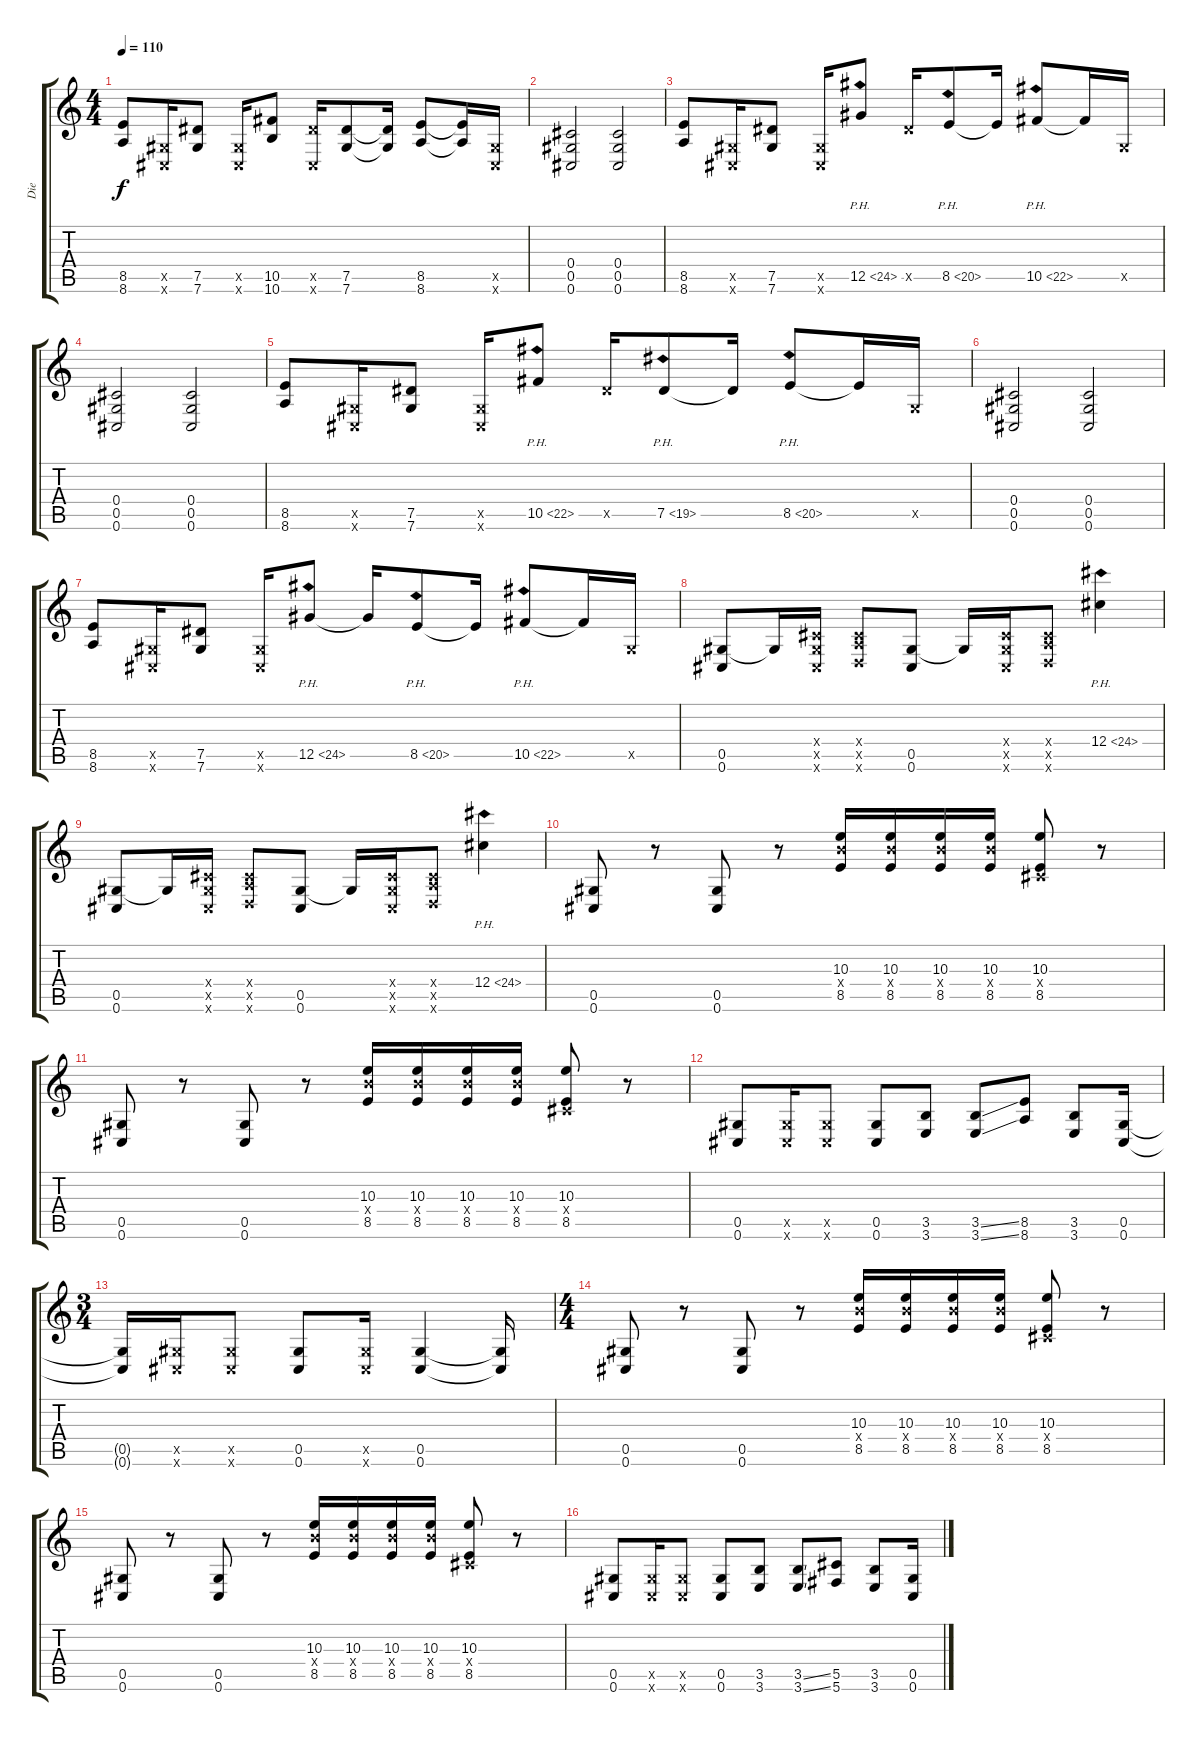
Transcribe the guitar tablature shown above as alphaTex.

\track ("Die" "Die") {instrument distortionguitar}
\staff {score tabs}
\tuning (Eb4 Bb3 Gb3 Db3 Ab2 Db2) {hide}
\ts (4 4)
\tempo 110
\clef g2
\ks c
(8.5 8.6).8{dy f} (0.5{x} 0.6{x}).16 (7.5 7.6).8 (0.5{x} 0.6{x}).16 (10.5 10.6).8 (7.5{x} 0.6{x}).16 (7.5 7.6).8 (7.5{t} 7.6{t}).16 (8.5 8.6).8 (8.5{t} 8.6{t}).16 (0.5{x} 0.6{x}).16 |
(0.4 0.5 0.6).2 (0.4 0.5 0.6).2 |
(8.5 8.6).8 (0.5{x} 0.6{x}).16 (7.5 7.6).8 (0.5{x} 0.6{x}).16 12.5{ph 12}.8 7.5{x}.16 8.5{ph 12}.8 8.5{t}.16 10.5{ph 12}.8 10.5{t}.16 0.5{x}.16 |
(0.4 0.5 0.6).2 (0.4 0.5 0.6).2 |
(8.5 8.6).8 (0.5{x} 0.6{x}).16 (7.5 7.6).8 (0.5{x} 0.6{x}).16 10.5{ph 12}.8 7.5{x}.16 7.5{ph 12}.8 7.5{t}.16 8.5{ph 12}.8 8.5{t}.16 0.5{x}.16 |
(0.4 0.5 0.6).2 (0.4 0.5 0.6).2 |
(8.5 8.6).8 (0.5{x} 0.6{x}).16 (7.5 7.6).8 (0.5{x} 0.6{x}).16 12.5{ph 12}.8 12.5{t}.16 8.5{ph 12}.8 8.5{t}.16 10.5{ph 12}.8 10.5{t}.16 0.5{x}.16 |
(0.5 0.6).8 0.5{t}.16 (0.4{x} 0.5{x} 0.6{x}).16 (0.4{x} 1.5{x} 1.6{x}).8 (0.5 0.6).8 0.5{t}.16 (0.4{x} 0.5{x} 0.6{x}).16 (0.4{x} 1.5{x} 1.6{x}).8 12.4{ph 12}.4 |
(0.5 0.6).8 0.5{t}.16 (0.4{x} 0.5{x} 0.6{x}).16 (0.4{x} 1.5{x} 1.6{x}).8 (0.5 0.6).8 0.5{t}.16 (0.4{x} 0.5{x} 0.6{x}).16 (0.4{x} 1.5{x} 1.6{x}).8 12.4{ph 12}.4 |
(0.5 0.6).8 r.8 (0.5 0.6).8 r.8 (10.3 10.4{x} 8.5).16 (10.3 10.4{x} 8.5).16 (10.3 10.4{x} 8.5).16 (10.3 10.4{x} 8.5).16 (10.3 0.4{x} 8.5).8 r.8 |
(0.5 0.6).8 r.8 (0.5 0.6).8 r.8 (10.3 10.4{x} 8.5).16 (10.3 10.4{x} 8.5).16 (10.3 10.4{x} 8.5).16 (10.3 10.4{x} 8.5).16 (10.3 0.4{x} 8.5).8 r.8 |
(0.5 0.6).8 (0.5{x} 0.6{x}).16 (0.5{x} 0.6{x}).8 (0.5 0.6).8 (3.5 3.6).8 (3.5{ss} 3.6{ss}).8 (8.5 8.6).8 (3.5 3.6).8 (0.5 0.6).16 |
\ts (3 4)
(0.5{t} 0.6{t}).16 (0.5{x} 0.6{x}).16 (0.5{x} 0.6{x}).8 (0.5 0.6).8 (0.5{x} 0.6{x}).16 (0.5 0.6).4 (0.5{t} 0.6{t}).16 |
\ts (4 4)
(0.5 0.6).8 r.8 (0.5 0.6).8 r.8 (10.3 10.4{x} 8.5).16 (10.3 10.4{x} 8.5).16 (10.3 10.4{x} 8.5).16 (10.3 10.4{x} 8.5).16 (10.3 0.4{x} 8.5).8 r.8 |
(0.5 0.6).8 r.8 (0.5 0.6).8 r.8 (10.3 10.4{x} 8.5).16 (10.3 10.4{x} 8.5).16 (10.3 10.4{x} 8.5).16 (10.3 10.4{x} 8.5).16 (10.3 0.4{x} 8.5).8 r.8 |
(0.5 0.6).8 (0.5{x} 0.6{x}).16 (0.5{x} 0.6{x}).8 (0.5 0.6).8 (3.5 3.6).8 (3.5{ss} 3.6{ss}).8 (5.5 5.6).8 (3.5 3.6).8 (0.5 0.6).16
